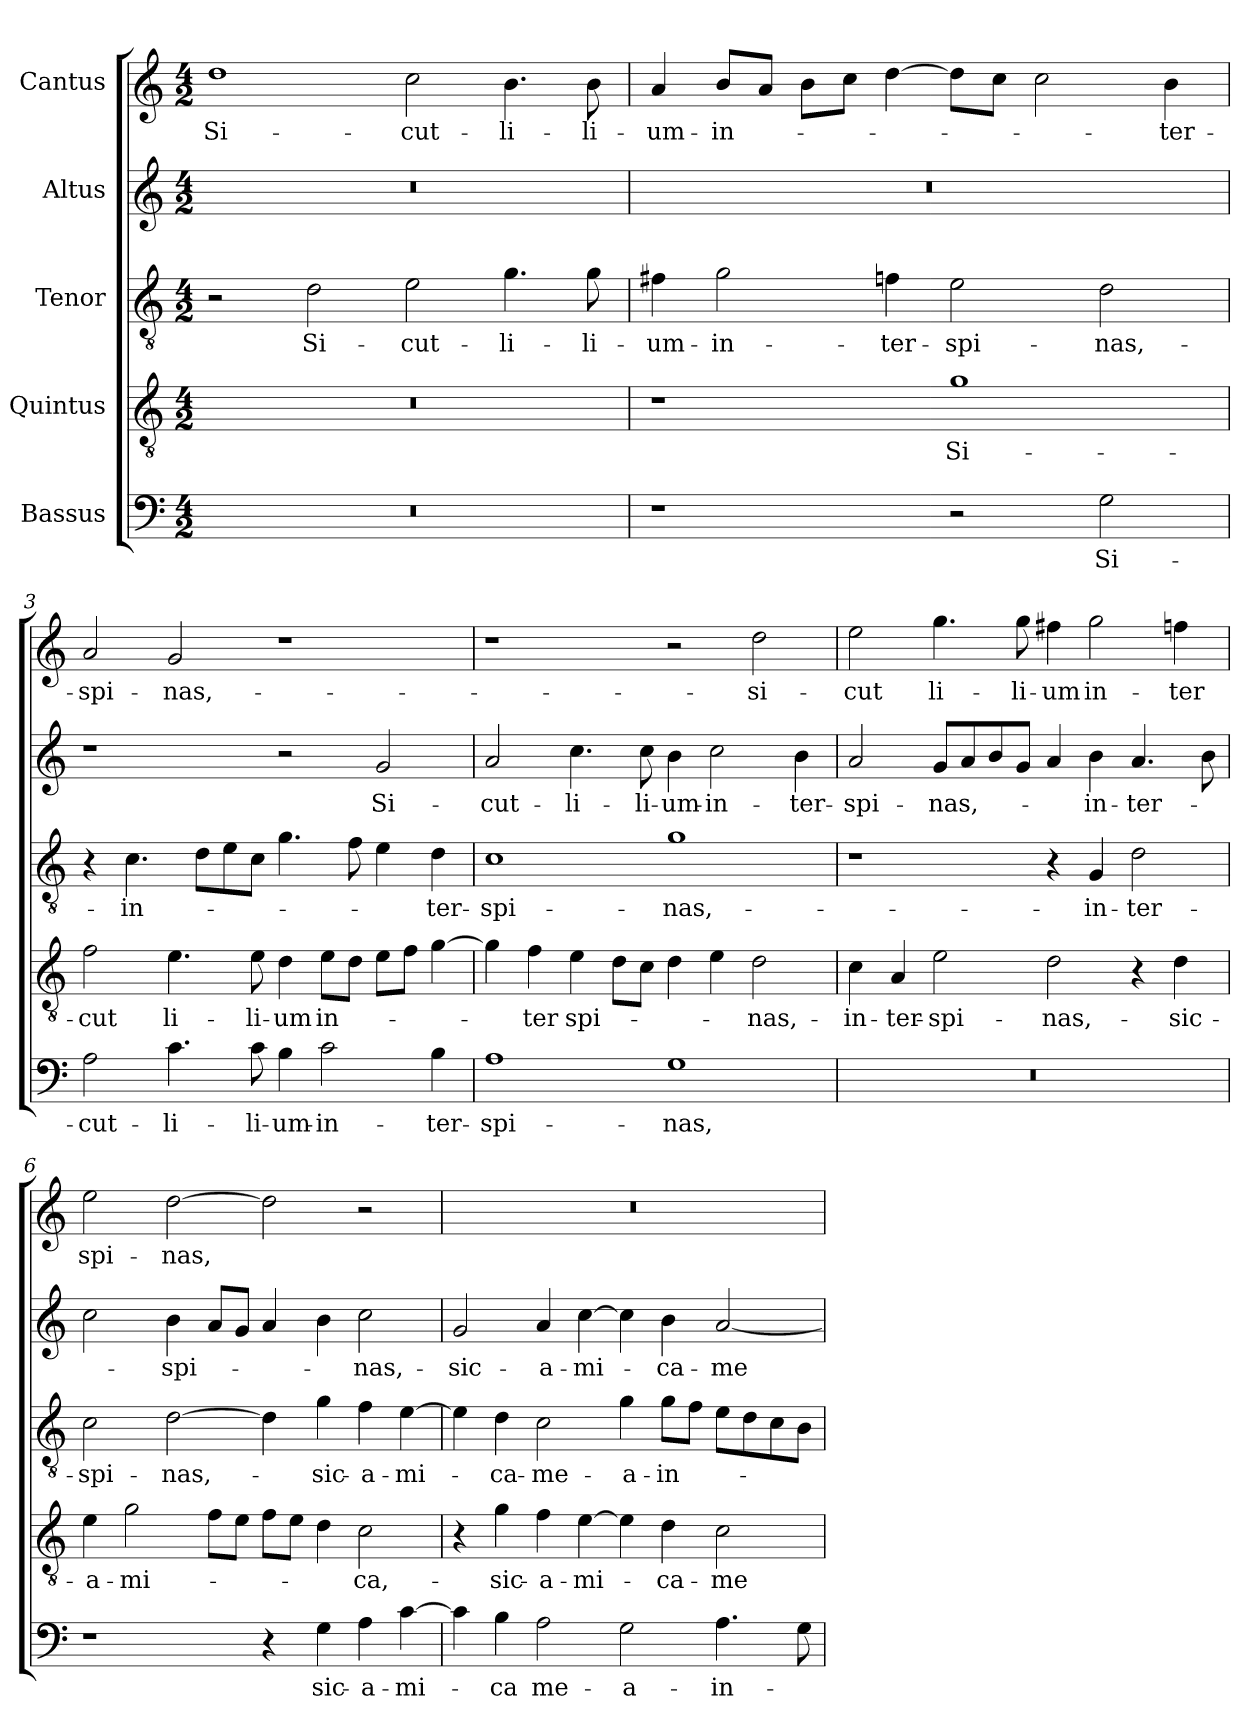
**kern	**text	**kern	**text	**kern	**text	**kern	**text	**kern	**text
*part5	*part5	*part4	*part4	*part3	*part3	*part2	*part2	*part1	*part1
*staff5	*staff5	*staff4	*staff4	*staff3	*staff3	*staff2	*staff2	*staff1	*staff1
*I"Bassus	*	*I"Quintus	*	*I"Tenor	*	*I"Altus	*	*I"Cantus	*
*clefF4	*	*clefGv2	*	*clefGv2	*	*clefG2	*	*clefG2	*
*k[]	*	*k[]	*	*k[]	*	*k[]	*	*k[]	*
*M4/2	*	*M4/2	*	*M4/2	*	*M4/2	*	*M4/2	*
=1	=1	=1	=1	=1	=1	=1	=1	=1	=1
0r	.	0r	.	2r	.	0r	.	1dd\	Si-
.	.	.	.	2d\	Si-	.	.	.	.
.	.	.	.	2e\	cut-	.	.	2cc\	cut-
.	.	.	.	4.g\	li-	.	.	4.b\	li-
.	.	.	.	8g\	li-	.	.	8b\	li-
=2	=2	=2	=2	=2	=2	=2	=2	=2	=2
1r	.	1r	.	4f#X\	um-	0r	.	4a/	um-
.	.	.	.	2g\	in-	.	.	8b/L	in-
.	.	.	.	.	.	.	.	8a/J	.
.	.	.	.	.	.	.	.	8b\L	.
.	.	.	.	.	.	.	.	8cc\J	.
.	.	.	.	4fn\	ter-	.	.	[4dd\	.
2r	.	1g\	Si-	2e\	spi-	.	.	8dd\L]	.
.	.	.	.	.	.	.	.	8cc\J	.
.	.	.	.	.	.	.	.	2cc\	.
2G\	Si-	.	.	2d\	nas,-	.	.	.	.
.	.	.	.	.	.	.	.	4b\	ter-
=3	=3	=3	=3	=3	=3	=3	=3	=3	=3
2A\	cut-	2f\	-cut	4r	.	1r	.	2a/	spi-
.	.	.	.	4.c\	in-	.	.	.	.
4.c\	li-	4.e\	li-	.	.	.	.	2g/	nas,-
.	.	.	.	8d\L	.	.	.	.	.
.	.	.	.	8e\	.	.	.	.	.
8c\	li-	8e\	-li-	8c\J	.	.	.	.	.
4B\	um-	4d\	-um	4.g\	.	2r	.	1r	.
2c\	in-	8e\L	in-	.	.	.	.	.	.
.	.	8d\J	.	8f\	.	.	.	.	.
.	.	8e\L	.	4e\	.	2g/	Si-	.	.
.	.	8f\J	.	.	.	.	.	.	.
4B\	ter-	[4g\	.	4d\	ter-	.	.	.	.
=4	=4	=4	=4	=4	=4	=4	=4	=4	=4
1A\	spi-	4g\]	.	1c\	spi-	2a/	cut-	1r	.
.	.	4f\	-ter	.	.	.	.	.	.
.	.	4e\	spi-	.	.	4.cc\	li-	.	.
.	.	8d\L	.	.	.	.	.	.	.
.	.	8c\J	.	.	.	8cc\	li-	.	.
1G\	-nas,	4d\	.	1g\	nas,-	4b\	um-	2r	.
.	.	4e\	.	.	.	2cc\	in-	.	.
.	.	2d\	nas,-	.	.	.	.	2dd\	si-
.	.	.	.	.	.	4b\	ter-	.	.
=5	=5	=5	=5	=5	=5	=5	=5	=5	=5
0r	.	4c\	in-	1r	.	2a/	spi-	2ee\	-cut
.	.	4A/	ter-	.	.	.	.	.	.
.	.	2e\	spi-	.	.	8g/L	nas,-	4.gg\	li-
.	.	.	.	.	.	8a/	.	.	.
.	.	.	.	.	.	8b/	.	.	.
.	.	.	.	.	.	8g/J	.	8gg\	-li-
.	.	2d\	nas,-	4r	.	4a/	.	4ff#X\	-um
.	.	.	.	4G/	in-	4b\	in-	2gg\	in-
.	.	4r	.	2d\	ter-	4.a/	ter-	.	.
.	.	4d\	sic-	.	.	.	.	4ffn\	-ter
.	.	.	.	.	.	8b\	.	.	.
=6	=6	=6	=6	=6	=6	=6	=6	=6	=6
1r	.	4e\	a-	2c\	spi-	2cc\	.	2ee\	spi-
.	.	2g\	mi-	.	.	.	.	.	.
.	.	.	.	[2d\	nas,-	4b\	spi-	[2dd\	-nas,
.	.	8f\L	.	.	.	8a/L	.	.	.
.	.	8e\J	.	.	.	8g/J	.	.	.
4r	.	8f\L	.	4d\]	.	4a/	.	2dd\]	.
.	.	8e\J	.	.	.	.	.	.	.
4G\	sic-	4d\	.	4g\	sic-	4b\	.	.	.
4A\	a-	2c\	ca,-	4f\	a-	2cc\	nas,-	2r	.
[4c\	-mi-	.	.	[4e\	mi-	.	.	.	.
=7	=7	=7	=7	=7	=7	=7	=7	=7	=7
4c\]	.	4r	.	4e\]	.	2g/	sic-	0r	.
4B\	-ca	4g\	sic-	4d\	ca-	.	.	.	.
2A\	me-	4f\	a-	2c\	me-	4a/	a-	.	.
.	.	[4e\	mi-	.	.	[4cc\	mi-	.	.
2G\	a-	4e\]	.	4g\	a-	4cc\]	.	.	.
.	.	4d\	ca-	8g\L	in-	4b\	ca-	.	.
.	.	.	.	8f\J	.	.	.	.	.
4.A\	in-	2c\	me-	8e\L	.	[2a/	me-	.	.
.	.	.	.	8d\	.	.	.	.	.
.	.	.	.	8c\	.	.	.	.	.
8G\	.	.	.	8B\J	.	.	.	.	.
=	=	=	=	=	=	=	=	=	=
*-	*-	*-	*-	*-	*-	*-	*-	*-	*-
